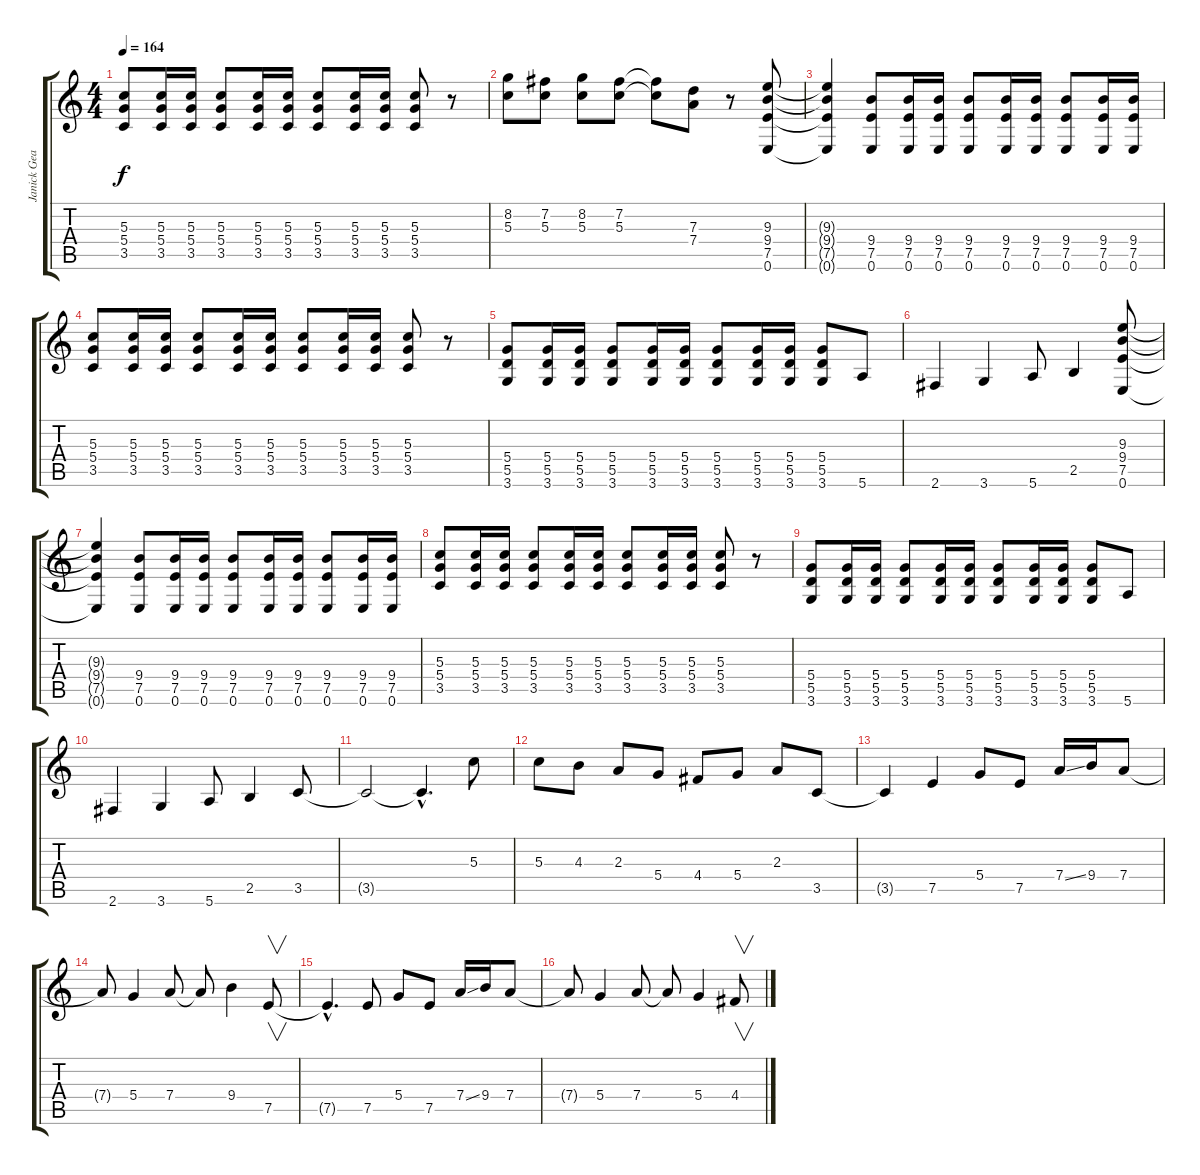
\track ("Janick Gears (Guitar 1)" "Janick Gea") {instrument distortionguitar}
\staff {score tabs}
\tuning (E4 B3 G3 D3 A2 E2) {hide}
\ts (4 4)
\tempo 164
\clef g2
\ks c
(5.3 5.4 3.5).8{dy f} (5.3 5.4 3.5).16 (5.3 5.4 3.5).16 (5.3 5.4 3.5).8 (5.3 5.4 3.5).16 (5.3 5.4 3.5).16 (5.3 5.4 3.5).8 (5.3 5.4 3.5).16 (5.3 5.4 3.5).16 (5.3 5.4 3.5).8 r.8 |
(8.2 5.3).8 (7.2 5.3).8 (8.2 5.3).8 (7.2 5.3).8 (7.2{t} 5.3{t}).8 (7.3 7.4).8 r.8 (9.3 9.4 7.5 0.6).8 |
(9.3{t} 9.4{t} 7.5{t} 0.6{t}).4 (9.4 7.5 0.6).8 (9.4 7.5 0.6).16 (9.4 7.5 0.6).16 (9.4 7.5 0.6).8 (9.4 7.5 0.6).16 (9.4 7.5 0.6).16 (9.4 7.5 0.6).8 (9.4 7.5 0.6).16 (9.4 7.5 0.6).16 |
(5.3 5.4 3.5).8 (5.3 5.4 3.5).16 (5.3 5.4 3.5).16 (5.3 5.4 3.5).8 (5.3 5.4 3.5).16 (5.3 5.4 3.5).16 (5.3 5.4 3.5).8 (5.3 5.4 3.5).16 (5.3 5.4 3.5).16 (5.3 5.4 3.5).8 r.8 |
(5.4 5.5 3.6).8 (5.4 5.5 3.6).16 (5.4 5.5 3.6).16 (5.4 5.5 3.6).8 (5.4 5.5 3.6).16 (5.4 5.5 3.6).16 (5.4 5.5 3.6).8 (5.4 5.5 3.6).16 (5.4 5.5 3.6).16 (5.4 5.5 3.6).8 5.6.8 |
2.6.4 3.6.4 5.6.8 2.5.4 (9.3 9.4 7.5 0.6).8 |
(9.3{t} 9.4{t} 7.5{t} 0.6{t}).4 (9.4 7.5 0.6).8 (9.4 7.5 0.6).16 (9.4 7.5 0.6).16 (9.4 7.5 0.6).8 (9.4 7.5 0.6).16 (9.4 7.5 0.6).16 (9.4 7.5 0.6).8 (9.4 7.5 0.6).16 (9.4 7.5 0.6).16 |
(5.3 5.4 3.5).8 (5.3 5.4 3.5).16 (5.3 5.4 3.5).16 (5.3 5.4 3.5).8 (5.3 5.4 3.5).16 (5.3 5.4 3.5).16 (5.3 5.4 3.5).8 (5.3 5.4 3.5).16 (5.3 5.4 3.5).16 (5.3 5.4 3.5).8 r.8 |
(5.4 5.5 3.6).8 (5.4 5.5 3.6).16 (5.4 5.5 3.6).16 (5.4 5.5 3.6).8 (5.4 5.5 3.6).16 (5.4 5.5 3.6).16 (5.4 5.5 3.6).8 (5.4 5.5 3.6).16 (5.4 5.5 3.6).16 (5.4 5.5 3.6).8 5.6.8 |
2.6.4 3.6.4 5.6.8 2.5.4 3.5.8 |
3.5{t}.2 3.5{hac t}.4{d} 5.3.8 |
5.3.8 4.3.8 2.3.8 5.4.8 4.4.8 5.4.8 2.3.8 3.5.8 |
3.5{t}.4 7.5.4 5.4.8 7.5.8 7.4{ss}.16 9.4.16 7.4.8 |
7.4{t}.8 5.4.4 7.4.8 7.4{t}.8 9.4.4 7.5.8{v} |
7.5{hac t}.4{d} 7.5.8 5.4.8 7.5.8 7.4{ss}.16 9.4.16 7.4.8 |
7.4{t}.8 5.4.4 7.4.8 7.4{t}.8 5.4.4 4.4.8{v}
